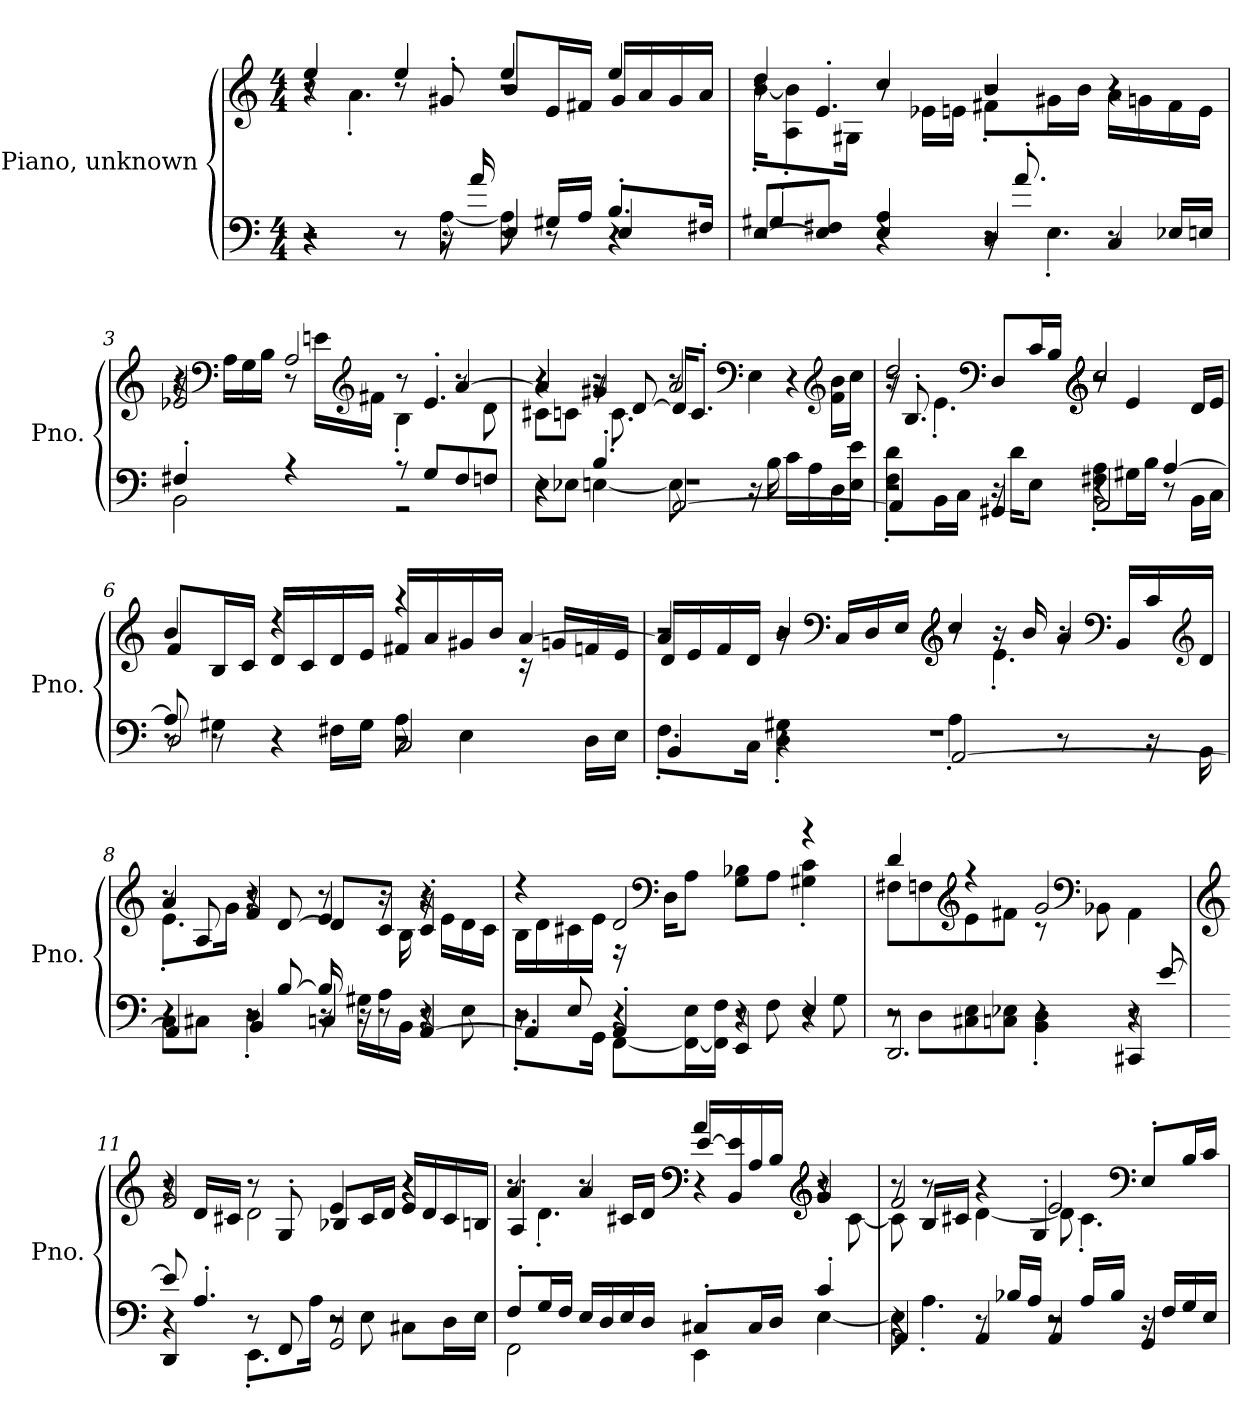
**kern	**kern
*part1	*part1
*staff2	*staff1
*I"Piano, unknown	*
*I'Pno.	*
*clefF4	*clefG2
*k[]	*k[]
*M4/4	*M4/4
*MM120	*MM120
=1	=1
*^	*^
*	*^	*	*^
4r	4r	2r	4ee/	8r	4r
.	.	.	.	4.a'\	.
8r	8r	.	4ee/	.	8r
16r	[8A\	.	.	.	8g#X'/
16a/	.	.	.	.	.
8r	8A\]	4E/	4ee/	2r	8b/L
16G#X/LL	8r	.	.	.	16e/L
16A/JJ	.	.	.	.	16f#X/JJ
8.B'/L	4r	4E/	4ee/	.	16g#/LL
.	.	.	.	.	16a/
.	.	.	.	.	16g#/
16F#X/Jk	.	.	.	.	16a/JJ
=2	=2	=2	=2	=2	=2
[8E/L	2r	4G#X'/	4dd/	[16b'\KL	8r
.	.	.	.	8A\' 8b\]'	.
8E/] 8F#X/J	.	.	.	.	4.e'/
.	.	.	.	16G#X\Jk	.
4E/ 4A/	.	4r	4cc/	8r	.
.	.	.	.	16e-X\LL	.
.	.	.	.	16en\JJ	.
16r	8r	4D/	4b/	8f#X'\L	2r
8.a'/	.	.	.	.	.
.	4.E'\	.	.	16g#X\L	.
.	.	.	.	16b\JJ	.
8r	.	4C/	4r	16a\LL	.
.	.	.	.	16gn\	.
16E-X/LL	.	.	.	16f#\	.
16En/JJ	.	.	.	16e\JJ	.
*	*v	*v	*	*	*
!!LO:LB:g=z	!!	!!
=3	=3	=3	=3	=3
4F#X'/	2BB\	2e-X/	16r	4r
*	*	*clefF4	*	*
.	.	.	16A\LL	.
.	.	.	16G\	.
.	.	.	16B\JJ	.
4r	.	.	8r	2A/
.	.	.	16en\LL	.
*	*	*clefG2	*	*
.	.	.	16f#X\JJ	.
8r	2r	8r	4B'\	.
8G/L	.	4.e'/	.	.
8F#/	.	.	8r	[4a/
8Fn/J	.	.	8d\	.
=4	=4	=4	=4	=4
*	*^	*	*	*
1r	8E\L	4r	4r	8c#X\L	4a/]
.	8E-X\J	.	.	8cn\J	.
.	[4En\	4B'/	4g#X/	16r	8r
.	.	.	.	8.c'\	.
.	.	.	.	.	[8d/
.	8E\]	[2AA/	2a/	8r	16d/KL]
.	.	.	.	.	8.c'/J
*	*	*	*clefF4	*	*
.	16r	.	.	4E\	.
.	16B\	.	.	.	.
.	16c\LL	.	.	.	4r
.	16A\	.	.	.	.
*	*	*	*clefG2	*	*
.	16D\	.	.	16f\ 16b\LL	.
.	16E\ 16e\JJ	.	.	16cc\JJ	.
!!LO:LB:g=z	!!	!!
=5	=5	=5	=5	=5	=5
2r	8F\' 8d\'L	4AA/]	2dd/	8r	16r
.	.	.	.	.	8.B'/
.	16BB\L	.	.	4.e'\	.
.	16C\JJ	.	.	.	.
*	*	*	*clefF4	*	*
.	16r	4GG#X/	.	.	8D/L
.	16d\KL	.	.	.	.
.	8E\J	.	.	.	16c/L
.	.	.	.	.	16B/JJ
*	*	*	*clefG2	*	*
4r	8F#X\' 8A\'L	2AA/	2cc/	2r	8r
.	16G#X\L	.	.	.	4e/
.	16B\JJ	.	.	.	.
[4A/	8r	.	.	.	.
.	16BB\LL	.	.	.	16d/LL
.	16C\JJ	.	.	.	16e/JJ
*	*	*	*	*v	*v
=6	=6	=6	=6	=6
8A/]	8r	2D/	4b/	8f/L
8r	4G#X\	.	.	16B/L
.	.	.	.	16c/JJ
4r	.	.	4r	16d/LL
.	.	.	.	16c/
.	16F#X\LL	.	.	16d/
.	16G#\JJ	.	.	16e/JJ
2r	8A\	2C/	4r	16f#X/LL
.	.	.	.	16a/
.	4E\	.	.	16g#X/
.	.	.	.	16b/JJ
.	.	.	[4a/	16r
.	.	.	.	16gn/LL
.	16D\LL	.	.	16fn/
.	16E\JJ	.	.	16e/JJ
!!LO:LB:g=z
=7	=7	=7	=7	=7
*	*	*	*	*^
1r	8.F'\L	4BB/	4a/]	2r	16d/LL
.	.	.	.	.	16e/
.	.	.	.	.	16f/
.	16C\Jk	.	.	.	16d/JJ
.	4D\' 4G#X\'	4r	4b/	.	16r
*	*	*	*clefF4	*	*
.	.	.	.	.	16C/LL
.	.	.	.	.	16D/
.	.	.	.	.	16E/JJ
*	*	*	*clefG2	*	*
.	4A'\	[2AA/	4cc/	8r	8r
.	.	.	.	4.e'\	16r
.	.	.	.	.	16b/
.	8r	.	4a/	.	16r
*	*	*	*clefF4	*	*
.	.	.	.	.	16BB/LL
.	16r	.	.	.	16c/
*	*	*	*clefG2	*	*
.	16BB\	.	.	.	16d/JJ
=8	=8	=8	=8	=8	=8
4r	8C\L	4AA/]	4a/	8.e'\L	8r
.	8C#X\J	.	.	.	8A/
.	.	.	.	16g\Jk	.
8r	4D'\	4BB/	4f/	4r	8r
[8B/	.	.	.	.	[8d/
16B/]	16r	4Cn/	4e/	8r	8d/L]
16r	16G#X\LL	.	.	.	.
8r	16A\	.	.	16r	8c/J
.	16BB\JJ	.	.	16B\	.
4r	8r	[4AA/	4r	16r	4c'/
.	.	.	.	16e\LL	.
.	8E\	.	.	16d\	.
.	.	.	.	16c\JJ	.
*	*	*	*	*v	*v
!!LO:LB:g=z
=9	=9	=9	=9	=9
8r	8.D'\L	4AA/]	4r	16B\LL
.	.	.	.	16d\
8E/	.	.	.	16c#X\
.	16GG\Jk	.	.	16e\JJ
4r	[8FF\L	4AA'/	2d/	16r
*	*	*	*clefF4	*
.	.	.	.	16D\KL
.	16FF\_ 16E\L	.	.	8A\J
.	16FF\] 16F\JJ	.	.	.
4r	8r	4EE/	.	8G\ 8B-X\L
.	8F\	.	.	8A\J
4E/	8r	4r	4r	4G#X\' 4c#\'
.	8G\	.	.	.
=10	=10	=10	=10	=10
2r	8r	2.DD/	4d/	8F#X\L
.	8D\L	.	.	8Fn\
*	*	*	*clefG2	*
.	8C#X\ 8E\	.	4r	8e\
.	8Cn\ 8E-X\J	.	.	8f#X\J
4r	4BB\' 4D\'	.	2g/	8r
*	*	*	*clefF4	*
.	.	.	.	8BB-X\
8r	4r	4CC#X/	.	4AA\
[8e/	.	.	.	.
*	*	*	*v	*v
!!LO:LB:g=z
=11	=11	=11	=11
*	*	*	*clefG2
*	*	*	*^
*	*	*	*	*^
8e/]	4r	4DD/	2f/	4r	8r
4.A'/	.	.	.	.	16d/LL
.	.	.	.	.	16c#X/JJ
.	8.EE'\L	8r	.	2d\	8r
.	.	8FF/	.	.	8G'/
.	16A\Jk	.	.	.	.
2r	8r	2GG/	4e/	.	8B-X/L
.	8E\	.	.	.	16c#/L
.	.	.	.	.	16d/JJ
.	8C#X\L	.	4r	4r	16e/LL
.	.	.	.	.	16d/
.	16D\L	.	.	.	16c#/
.	16E\JJ	.	.	.	16Bn/JJ
*	*v	*v	*	*	*
=12	=12	=12	=12	=12
8F'/L	2FF\	4a/	8r	4A'/
16G/L	.	.	4.d'\	.
16F/JJ	.	.	.	.
16E/LL	.	4a/	.	8r
16D/	.	.	.	.
16E/	.	.	.	16c#X/LL
16D/JJ	.	.	.	16d/JJ
*	*	*clefF4	*	*
8C#X'/L	4EE\	4a/	4r	[16e/LL
.	.	.	.	16BB/ 16e/]
16C#/L	.	.	.	16A/
16D/JJ	.	.	.	16B/JJ
*	*	*clefG2	*	*
4c'/	[4E\	4g/	8r	4r
.	.	.	[8c#\	.
!!LO:PB:g=z	!!	!!
=13	=13	=13	=13	=13
*	*^	*	*	*
4r	8E\]	4AA/	2f/	8c#\]	8r
.	4.A'\	.	.	8r	16B/LL
.	.	.	.	.	16c#X/JJ
8r	.	4AA/	.	[4d\	4r
16B-X/LL	.	.	.	.	.
16A/JJ	.	.	.	.	.
8r	2r	4AA/	2e/	8d\]	4G'/
16A/LL	.	.	.	4.c#'\	.
16B-/JJ	.	.	.	.	.
*	*	*	*clefF4	*	*
16r	.	4GG/	.	.	8E'/L
16F/LL	.	.	.	.	.
16G/	.	.	.	.	16B/L
16E/JJ	.	.	.	.	16c#/JJ
*v	*v	*v	*	*	*
*	*v	*v	*v
=	=
*-	*-
